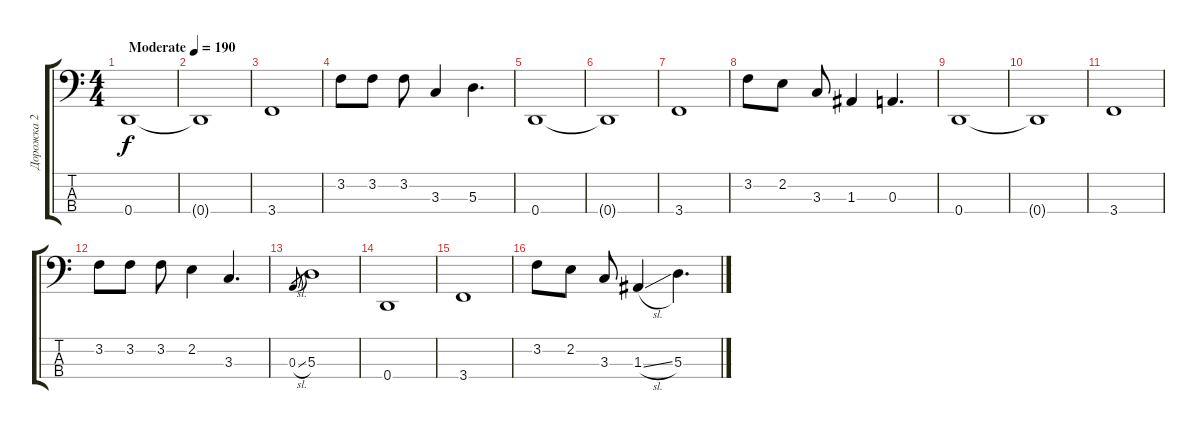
\track ("Дорожка 2" "Дорожка 2") {instrument slapbass1}
\staff {score tabs}
\tuning (G2 D2 A1 D1) {hide}
\ts (4 4)
\tempo (190 "Moderate")
\clef f4
\ks c
0.4.1{dy f instrument slapbass1} |
0.4{t}.1 |
3.4.1 |
3.2.8 3.2.8 3.2.8 3.3.4 5.3.4{d} |
0.4.1 |
0.4{t}.1 |
3.4.1 |
3.2.8 2.2.8 3.3.8 1.3.4 0.3.4{d} |
0.4.1 |
0.4{t}.1 |
3.4.1 |
3.2.8 3.2.8 3.2.8 2.2.4 3.3.4{d} |
0.3{sl}.8{gr} 5.3.1 |
0.4.1 |
3.4.1 |
3.2.8 2.2.8 3.3.8 1.3{sl}.4 5.3.4{d}
